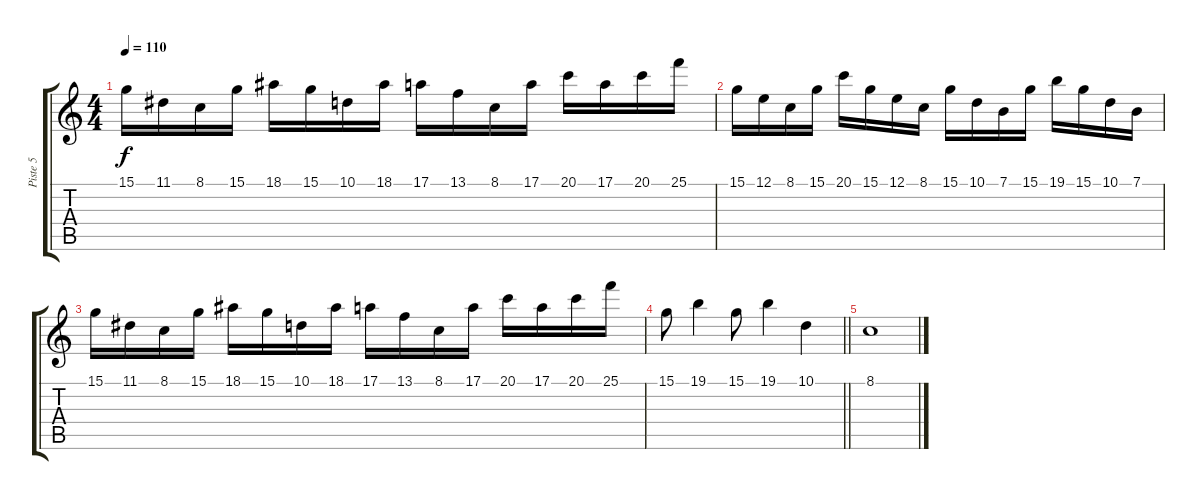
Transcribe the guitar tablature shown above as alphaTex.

\track ("Piste 5" "Piste 5") {instrument panflute}
\staff {score tabs}
\tuning (E4 B3 G3 D3 A2 E2) {hide}
\ts (4 4)
\tempo 110
\clef g2
\ks c
15.1.16{dy f} 11.1.16 8.1.16 15.1.16 18.1.16 15.1.16 10.1.16 18.1.16 17.1.16 13.1.16 8.1.16 17.1.16 20.1.16 17.1.16 20.1.16 25.1.16 |
15.1.16 12.1.16 8.1.16 15.1.16 20.1.16 15.1.16 12.1.16 8.1.16 15.1.16 10.1.16 7.1.16 15.1.16 19.1.16 15.1.16 10.1.16 7.1.16 |
15.1.16 11.1.16 8.1.16 15.1.16 18.1.16 15.1.16 10.1.16 18.1.16 17.1.16 13.1.16 8.1.16 17.1.16 20.1.16 17.1.16 20.1.16 25.1.16 |
\barLineRight lightlight
15.1.8 19.1.4 15.1.8 19.1.4 10.1.4 |
8.1.1
